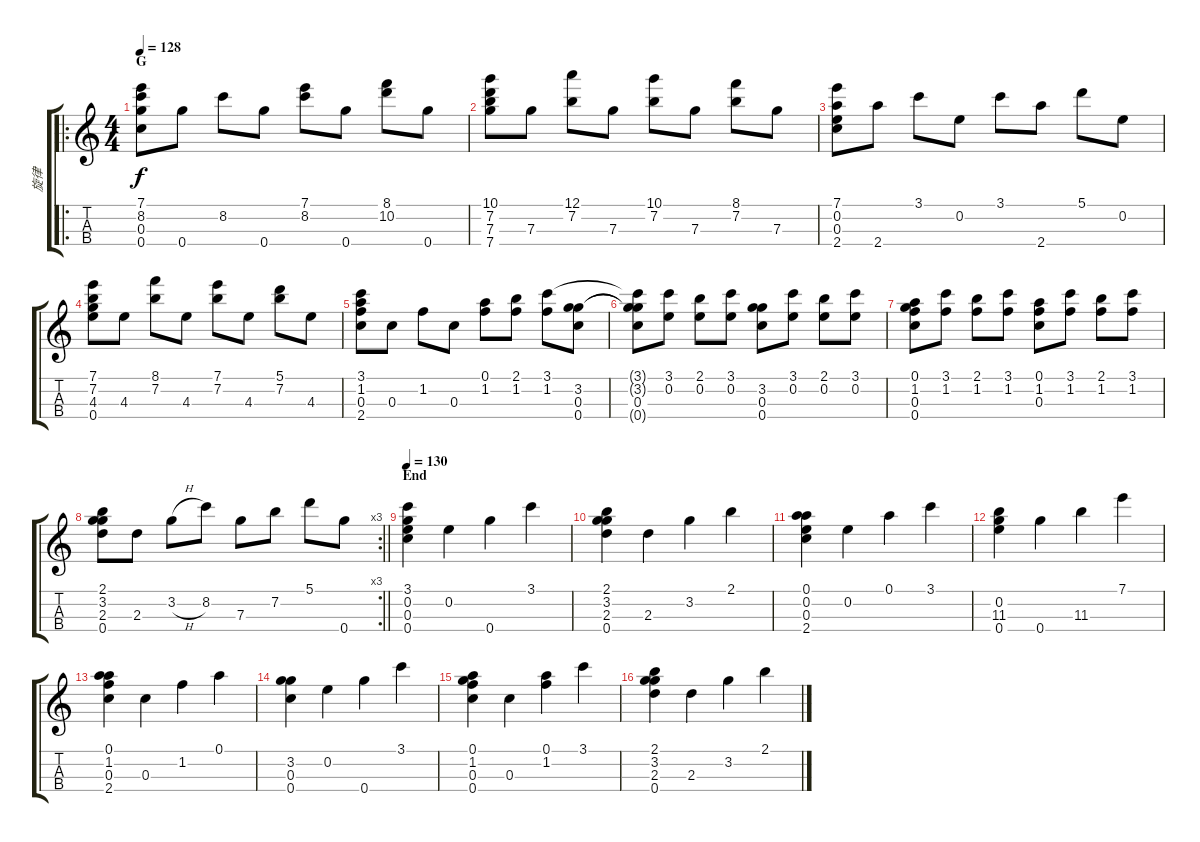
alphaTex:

\track ("旋律" "旋律") {instrument acousticguitarnylon}
\staff {score tabs}
\tuning (A4 E4 C4 G4) {hide}
\ro
\ts (4 4)
\section ("" "G")
\tempo 128
\clef g2
\ks c
(7.1 8.2 0.3 0.4).8{dy f} 0.4.8 8.2.8 0.4.8 (7.1 8.2).8 0.4.8 (8.1 10.2).8 0.4.8 |
(10.1 7.2 7.3 7.4).8 7.3.8 (12.1 7.2).8 7.3.8 (10.1 7.2).8 7.3.8 (8.1 7.2).8 7.3.8 |
(7.1 0.2 0.3 2.4).8 2.4.8 3.1.8 0.2.8 3.1.8 2.4.8 5.1.8 0.2.8 |
(7.1 7.2 4.3 0.4).8 4.3.8 (8.1 7.2).8 4.3.8 (7.1 7.2).8 4.3.8 (5.1 7.2).8 4.3.8 |
(3.1 1.2 0.3 2.4).8 0.3.8 1.2.8 0.3.8 (0.1 1.2).8 (2.1 1.2).8 (3.1 1.2).8 (3.2 0.3 0.4).8 |
(3.1{t} 3.2{t} 0.3 0.4{t}).8 (3.1 0.2).8 (2.1 0.2).8 (3.1 0.2).8 (3.2 0.3 0.4).8 (3.1 0.2).8 (2.1 0.2).8 (3.1 0.2).8 |
(0.1 1.2 0.3 0.4).8 (3.1 1.2).8 (2.1 1.2).8 (3.1 1.2).8 (0.1 1.2 0.3).8 (3.1 1.2).8 (2.1 1.2).8 (3.1 1.2).8 |
\rc 3
\barLineRight lightlight
(2.1 3.2 2.3 0.4).8 2.3.8 3.2{h}.8 8.2.8 7.3.8 7.2.8 5.1.8 0.4.8 |
\section ("" "End")
\tempo 130
(3.1 0.2 0.3 0.4).4 0.2.4 0.4.4 3.1.4 |
(2.1 3.2 2.3 0.4).4 2.3.4 3.2.4 2.1.4 |
(0.1 0.2 0.3 2.4).4 0.2.4 0.1.4 3.1.4 |
(0.2 11.3 0.4).4 0.4.4 11.3.4 7.1.4 |
(0.1 1.2 0.3 2.4).4 0.3.4 1.2.4 0.1.4 |
(3.2 0.3 0.4).4 0.2.4 0.4.4 3.1.4 |
(0.1 1.2 0.3 0.4).4 0.3.4 (0.1 1.2).4 3.1.4 |
(2.1 3.2 2.3 0.4).4 2.3.4 3.2.4 2.1.4
